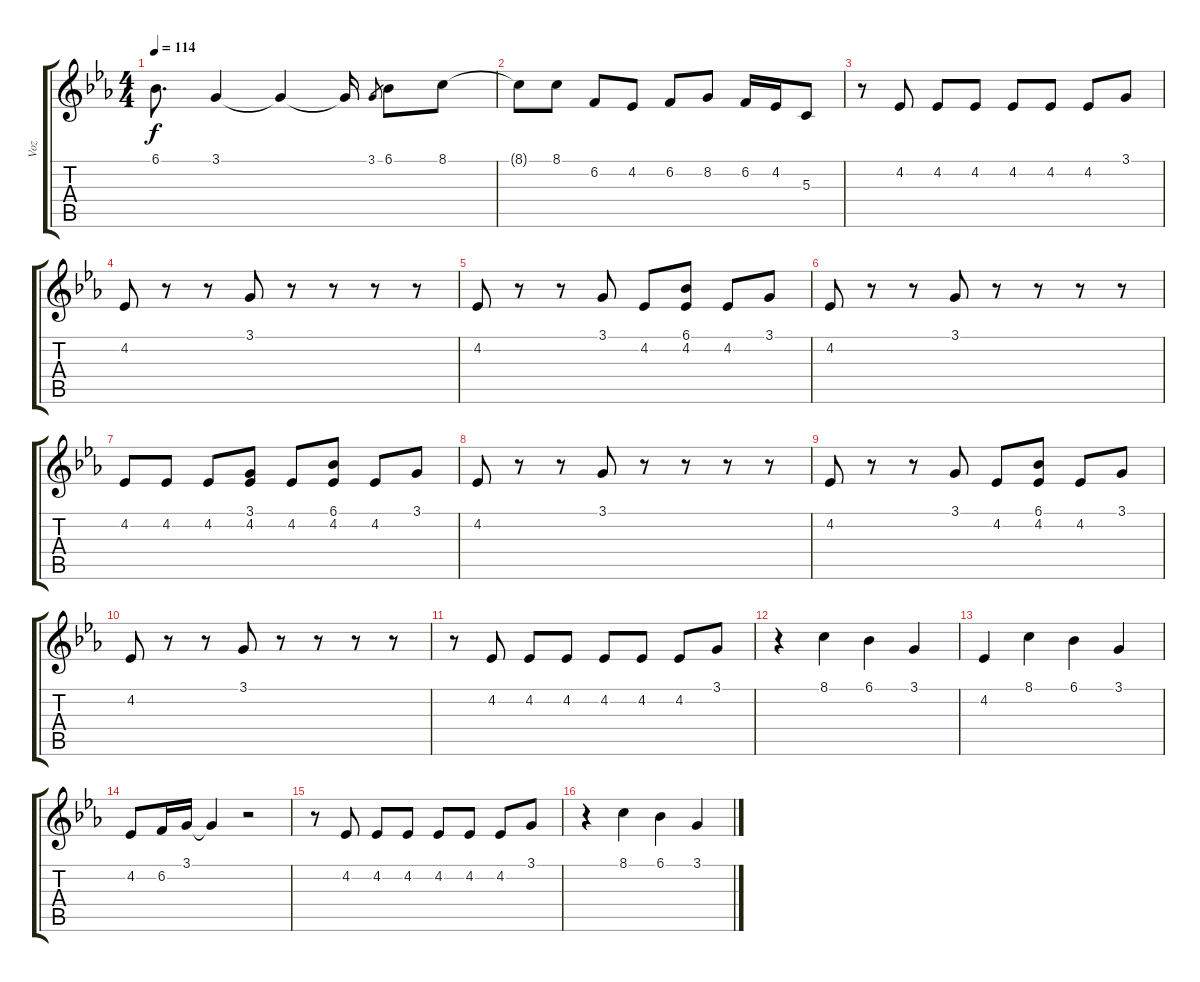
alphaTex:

\track ("Voz" "Voz") {instrument acousticgrandpiano}
\staff {score tabs}
\tuning (E4 B3 G3 D3 A2 E2) {hide}
\ts (4 4)
\tempo 114
\clef g2
\ks eb
6.1.8{d dy f} 3.1.4 3.1{t}.4 3.1{t}.16 3.1.8{gr} 6.1.8 8.1.8 |
8.1{t}.8 8.1.8 6.2.8 4.2.8 6.2.8 8.2.8 6.2.16 4.2.16 5.3.8 |
r.8 4.2.8 4.2.8 4.2.8 4.2.8 4.2.8 4.2.8 3.1.8 |
4.2.8 r.8 r.8 3.1.8 r.8 r.8 r.8 r.8 |
4.2.8 r.8 r.8 3.1.8 4.2.8 (6.1 4.2).8 4.2.8 3.1.8 |
4.2.8 r.8 r.8 3.1.8 r.8 r.8 r.8 r.8 |
4.2.8 4.2.8 4.2.8 (3.1 4.2).8 4.2.8 (6.1 4.2).8 4.2.8 3.1.8 |
4.2.8 r.8 r.8 3.1.8 r.8 r.8 r.8 r.8 |
4.2.8 r.8 r.8 3.1.8 4.2.8 (6.1 4.2).8 4.2.8 3.1.8 |
4.2.8 r.8 r.8 3.1.8 r.8 r.8 r.8 r.8 |
r.8 4.2.8 4.2.8 4.2.8 4.2.8 4.2.8 4.2.8 3.1.8 |
r.4 8.1.4 6.1.4 3.1.4 |
4.2.4 8.1.4 6.1.4 3.1.4 |
4.2.8 6.2.16 3.1.16 3.1{t}.4 r.2 |
r.8 4.2.8 4.2.8 4.2.8 4.2.8 4.2.8 4.2.8 3.1.8 |
r.4 8.1.4 6.1.4 3.1.4
